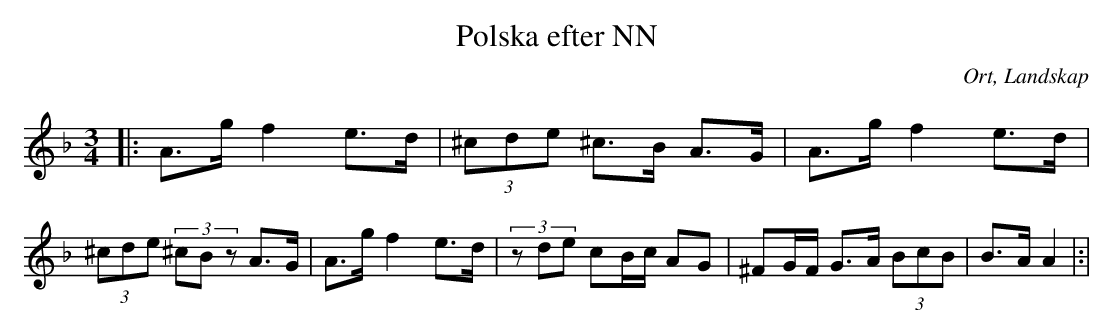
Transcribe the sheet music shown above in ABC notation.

X:1
T:Polska efter NN
O:Ort, Landskap
M:3/4
L:1/8
K:Dm
|: A>g f2 e>d|(3^cde ^c>B A>G|A>g f2 e>d|(3^cde (3^cBz A>G|A>g f2 e>d|(3zde cB/c/ AG|^FG/F/ G>A (3BcB  |B>A A2|:|
